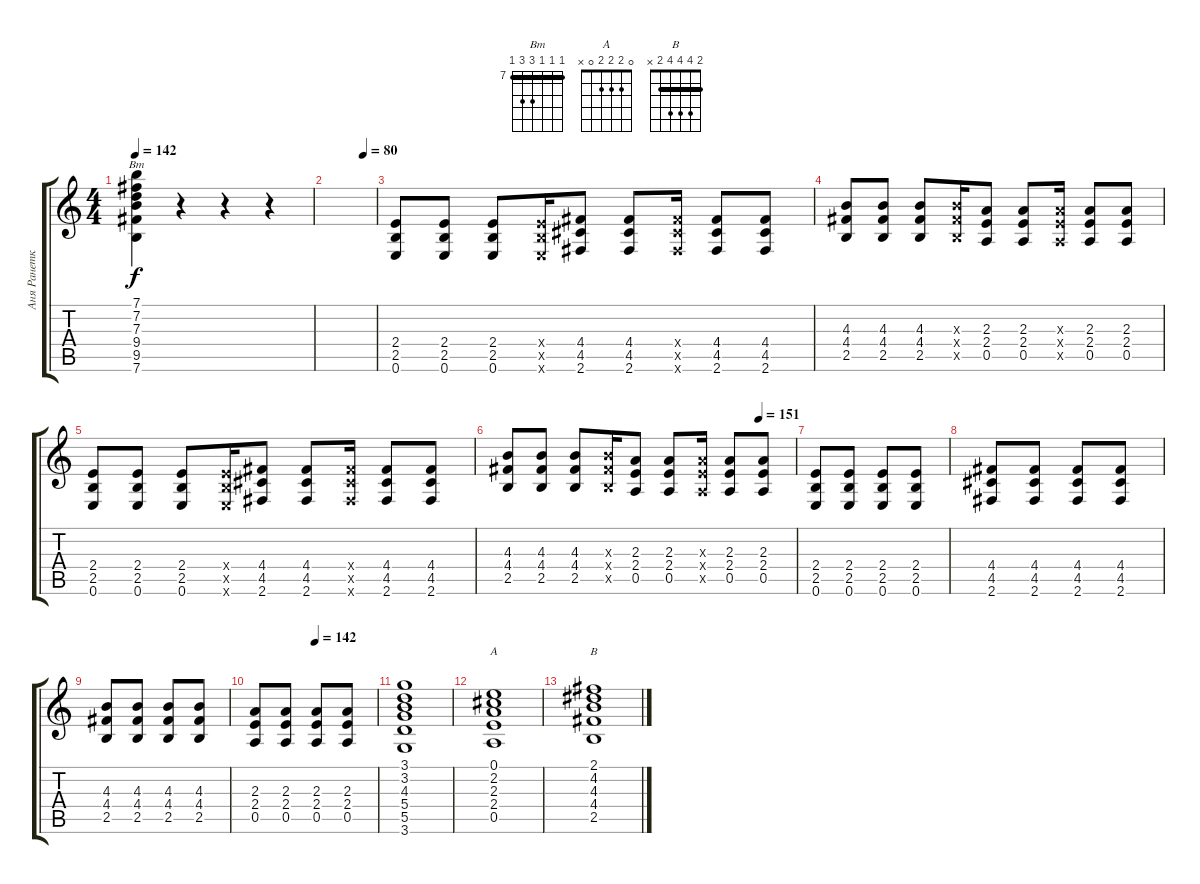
\track ("Аня Ранетка" "Аня Ранетк") {instrument distortionguitar}
\staff {score tabs}
\tuning (E4 B3 G3 D3 A2 E2) {hide}
\chord ("Bm" 7 7 7 9 9 7) {firstfret 7 barre 7}
\chord ("A" 0 2 2 2 0 x)
\chord ("B" 2 4 4 4 2 x) {barre 2}
\ts (4 4)
\tempo 142
\clef g2
\ks c
(7.1 7.2 7.3 9.4 9.5 7.6).4{ch "Bm" dy f} r.4 r.4 r.4 |
\tempo (80 0.75)
|
(2.4 2.5 0.6).8 (2.4 2.5 0.6).8 (2.4 2.5 0.6).8 (2.4{x} 2.5{x} 0.6{x}).16 (4.4 4.5 2.6).8 (4.4 4.5 2.6).8 (4.4{x} 4.5{x} 2.6{x}).16 (4.4 4.5 2.6).8 (4.4 4.5 2.6).8 |
(4.3 4.4 2.5).8 (4.3 4.4 2.5).8 (4.3 4.4 2.5).8 (4.3{x} 4.4{x} 2.5{x}).16 (2.3 2.4 0.5).8 (2.3 2.4 0.5).8 (2.3{x} 2.4{x} 0.5{x}).16 (2.3 2.4 0.5).8 (2.3 2.4 0.5).8 |
(2.4 2.5 0.6).8 (2.4 2.5 0.6).8 (2.4 2.5 0.6).8 (2.4{x} 2.5{x} 0.6{x}).16 (4.4 4.5 2.6).8 (4.4 4.5 2.6).8 (4.4{x} 4.5{x} 2.6{x}).16 (4.4 4.5 2.6).8 (4.4 4.5 2.6).8 |
\tempo (151 0.875)
(4.3 4.4 2.5).8 (4.3 4.4 2.5).8 (4.3 4.4 2.5).8 (4.3{x} 4.4{x} 2.5{x}).16 (2.3 2.4 0.5).8 (2.3 2.4 0.5).8 (2.3{x} 2.4{x} 0.5{x}).16 (2.3 2.4 0.5).8 (2.3 2.4 0.5).8 |
(2.4 2.5 0.6).8 (2.4 2.5 0.6).8 (2.4 2.5 0.6).8 (2.4 2.5 0.6).8 |
(4.4 4.5 2.6).8 (4.4 4.5 2.6).8 (4.4 4.5 2.6).8 (4.4 4.5 2.6).8 |
(4.3 4.4 2.5).8 (4.3 4.4 2.5).8 (4.3 4.4 2.5).8 (4.3 4.4 2.5).8 |
\tempo (142 0.5)
(2.3 2.4 0.5).8 (2.3 2.4 0.5).8 (2.3 2.4 0.5).8 (2.3 2.4 0.5).8 |
(3.1 3.2 4.3 5.4 5.5 3.6).1 |
(0.1 2.2 2.3 2.4 0.5).1{ch "A"} |
(2.1 4.2 4.3 4.4 2.5).1{ch "B"}
